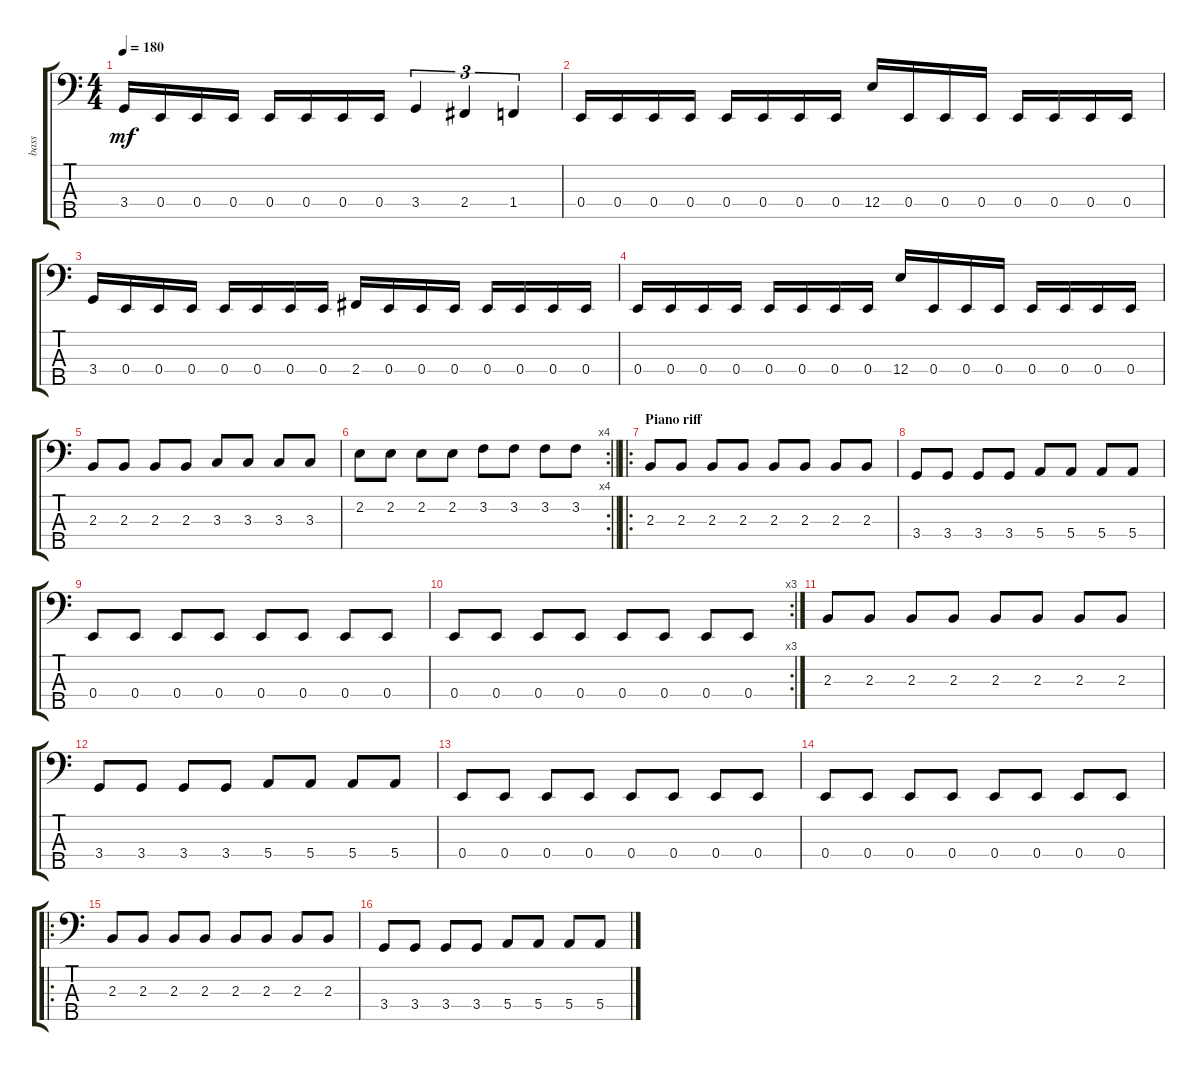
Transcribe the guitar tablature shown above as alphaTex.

\track ("bass" "bass") {instrument electricbassfinger}
\staff {score tabs}
\tuning (G2 D2 A1 E1 B0) {hide}
\ts (4 4)
\tempo 180
\clef f4
\ks c
3.4.16{dy mf} 0.4.16 0.4.16 0.4.16 0.4.16 0.4.16 0.4.16 0.4.16 3.4.4{tu (3 2)} 2.4.4{tu (3 2)} 1.4.4{tu (3 2)} |
0.4.16 0.4.16 0.4.16 0.4.16 0.4.16 0.4.16 0.4.16 0.4.16 12.4.16 0.4.16 0.4.16 0.4.16 0.4.16 0.4.16 0.4.16 0.4.16 |
3.4.16 0.4.16 0.4.16 0.4.16 0.4.16 0.4.16 0.4.16 0.4.16 2.4.16 0.4.16 0.4.16 0.4.16 0.4.16 0.4.16 0.4.16 0.4.16 |
0.4.16 0.4.16 0.4.16 0.4.16 0.4.16 0.4.16 0.4.16 0.4.16 12.4.16 0.4.16 0.4.16 0.4.16 0.4.16 0.4.16 0.4.16 0.4.16 |
2.3.8 2.3.8 2.3.8 2.3.8 3.3.8 3.3.8 3.3.8 3.3.8 |
\rc 4
\barLineRight lightlight
2.2.8 2.2.8 2.2.8 2.2.8 3.2.8 3.2.8 3.2.8 3.2.8 |
\ro
\section ("" "Piano riff")
2.3.8 2.3.8 2.3.8 2.3.8 2.3.8 2.3.8 2.3.8 2.3.8 |
3.4.8 3.4.8 3.4.8 3.4.8 5.4.8 5.4.8 5.4.8 5.4.8 |
0.4.8 0.4.8 0.4.8 0.4.8 0.4.8 0.4.8 0.4.8 0.4.8 |
\rc 3
0.4.8 0.4.8 0.4.8 0.4.8 0.4.8 0.4.8 0.4.8 0.4.8 |
2.3.8 2.3.8 2.3.8 2.3.8 2.3.8 2.3.8 2.3.8 2.3.8 |
3.4.8 3.4.8 3.4.8 3.4.8 5.4.8 5.4.8 5.4.8 5.4.8 |
0.4.8 0.4.8 0.4.8 0.4.8 0.4.8 0.4.8 0.4.8 0.4.8 |
0.4.8 0.4.8 0.4.8 0.4.8 0.4.8 0.4.8 0.4.8 0.4.8 |
\ro
2.3.8 2.3.8 2.3.8 2.3.8 2.3.8 2.3.8 2.3.8 2.3.8 |
3.4.8 3.4.8 3.4.8 3.4.8 5.4.8 5.4.8 5.4.8 5.4.8
